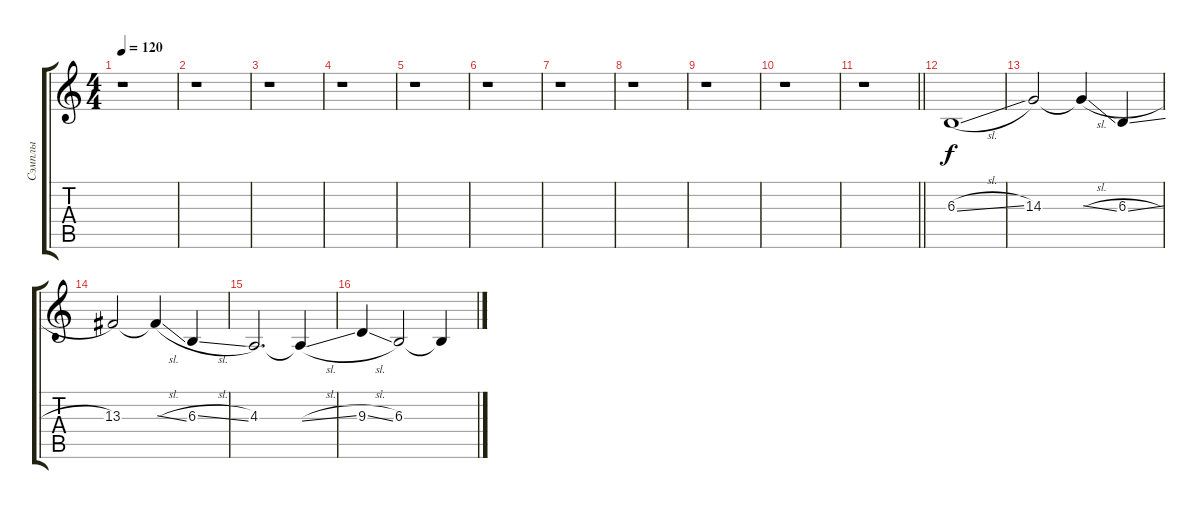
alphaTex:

\track ("Сэмплы" "Сэмплы") {instrument synthvoice}
\staff {score tabs}
\tuning (D4 A3 F3 C3 G2 C2) {hide}
\ts (4 4)
\tempo 120
\clef g2
\ks c
r.1{dy f} |
r.1 |
r.1 |
r.1 |
r.1 |
r.1 |
r.1 |
r.1 |
r.1 |
r.1 |
\barLineRight lightlight
r.1 |
\section ("" "")
6.3{sl}.1 |
14.3.2 14.3{sl t}.4 6.3{sl}.4 |
13.3.2 13.3{sl t}.4 6.3{sl}.4 |
4.3.2{d} 4.3{sl t}.4 |
9.3{sl}.4 6.3.2 6.3{sl t}.4
